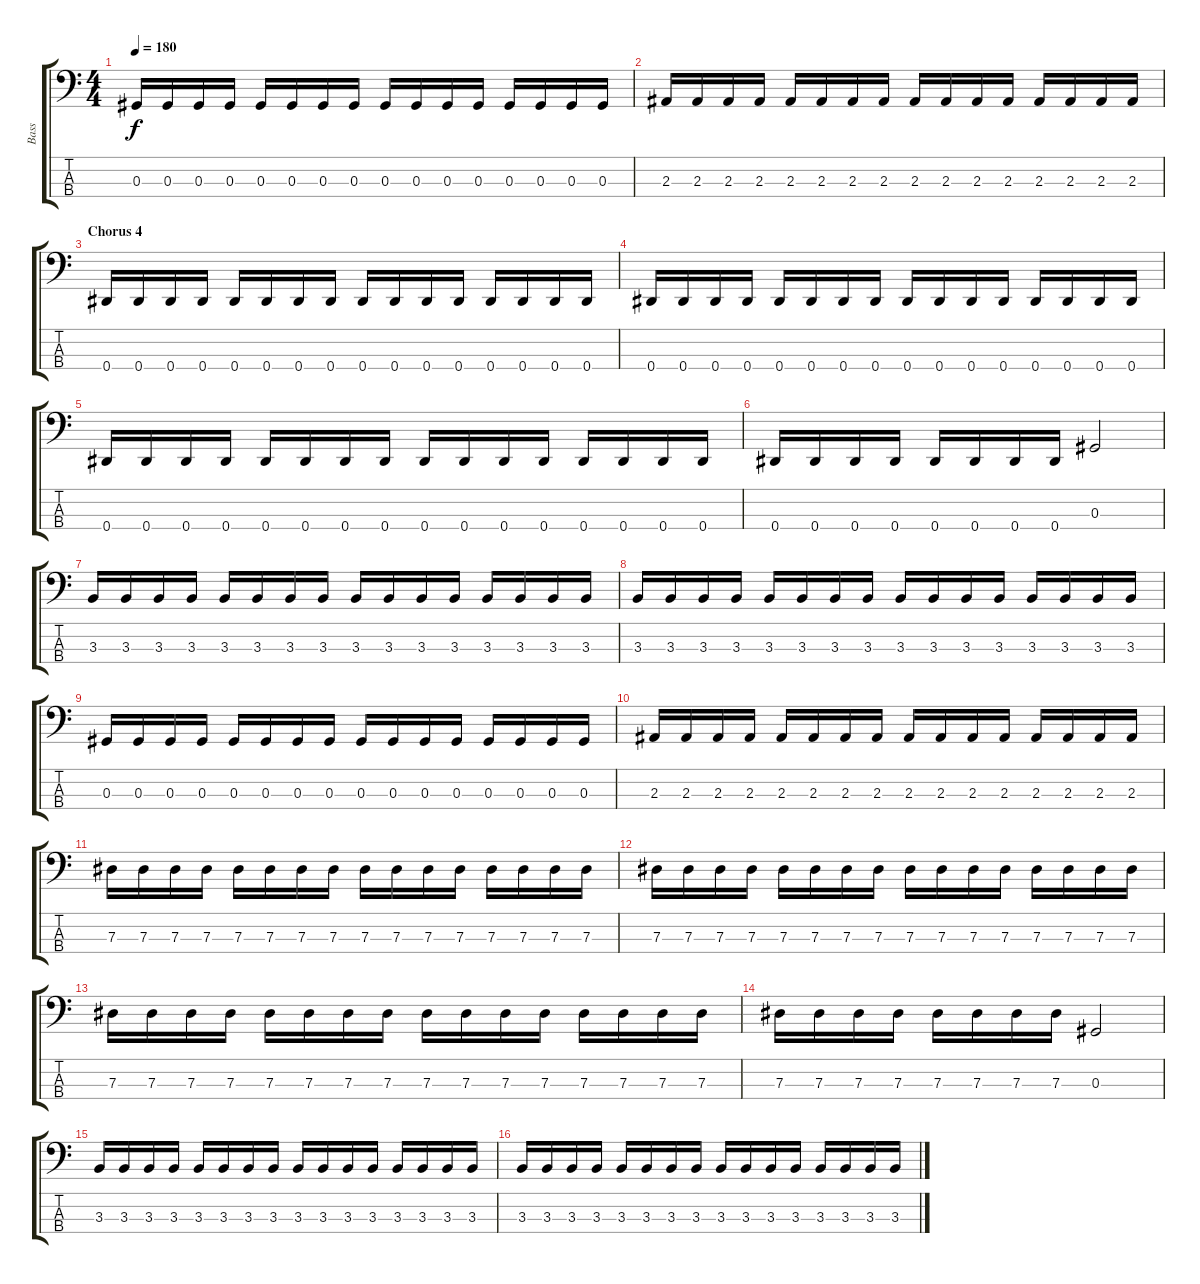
\track ("Bass" "Bass") {instrument electricbasspick}
\staff {score tabs}
\tuning (Gb2 Db2 Ab1 Eb1) {hide}
\ts (4 4)
\tempo 180
\clef f4
\ks c
0.3.16{dy f} 0.3.16 0.3.16 0.3.16 0.3.16 0.3.16 0.3.16 0.3.16 0.3.16 0.3.16 0.3.16 0.3.16 0.3.16 0.3.16 0.3.16 0.3.16 |
2.3.16 2.3.16 2.3.16 2.3.16 2.3.16 2.3.16 2.3.16 2.3.16 2.3.16 2.3.16 2.3.16 2.3.16 2.3.16 2.3.16 2.3.16 2.3.16 |
\section ("" "Chorus 4")
0.4.16 0.4.16 0.4.16 0.4.16 0.4.16 0.4.16 0.4.16 0.4.16 0.4.16 0.4.16 0.4.16 0.4.16 0.4.16 0.4.16 0.4.16 0.4.16 |
0.4.16 0.4.16 0.4.16 0.4.16 0.4.16 0.4.16 0.4.16 0.4.16 0.4.16 0.4.16 0.4.16 0.4.16 0.4.16 0.4.16 0.4.16 0.4.16 |
0.4.16 0.4.16 0.4.16 0.4.16 0.4.16 0.4.16 0.4.16 0.4.16 0.4.16 0.4.16 0.4.16 0.4.16 0.4.16 0.4.16 0.4.16 0.4.16 |
0.4.16 0.4.16 0.4.16 0.4.16 0.4.16 0.4.16 0.4.16 0.4.16 0.3.2 |
3.3.16 3.3.16 3.3.16 3.3.16 3.3.16 3.3.16 3.3.16 3.3.16 3.3.16 3.3.16 3.3.16 3.3.16 3.3.16 3.3.16 3.3.16 3.3.16 |
3.3.16 3.3.16 3.3.16 3.3.16 3.3.16 3.3.16 3.3.16 3.3.16 3.3.16 3.3.16 3.3.16 3.3.16 3.3.16 3.3.16 3.3.16 3.3.16 |
0.3.16 0.3.16 0.3.16 0.3.16 0.3.16 0.3.16 0.3.16 0.3.16 0.3.16 0.3.16 0.3.16 0.3.16 0.3.16 0.3.16 0.3.16 0.3.16 |
2.3.16 2.3.16 2.3.16 2.3.16 2.3.16 2.3.16 2.3.16 2.3.16 2.3.16 2.3.16 2.3.16 2.3.16 2.3.16 2.3.16 2.3.16 2.3.16 |
7.3.16 7.3.16 7.3.16 7.3.16 7.3.16 7.3.16 7.3.16 7.3.16 7.3.16 7.3.16 7.3.16 7.3.16 7.3.16 7.3.16 7.3.16 7.3.16 |
7.3.16 7.3.16 7.3.16 7.3.16 7.3.16 7.3.16 7.3.16 7.3.16 7.3.16 7.3.16 7.3.16 7.3.16 7.3.16 7.3.16 7.3.16 7.3.16 |
7.3.16 7.3.16 7.3.16 7.3.16 7.3.16 7.3.16 7.3.16 7.3.16 7.3.16 7.3.16 7.3.16 7.3.16 7.3.16 7.3.16 7.3.16 7.3.16 |
7.3.16 7.3.16 7.3.16 7.3.16 7.3.16 7.3.16 7.3.16 7.3.16 0.3.2 |
3.3.16 3.3.16 3.3.16 3.3.16 3.3.16 3.3.16 3.3.16 3.3.16 3.3.16 3.3.16 3.3.16 3.3.16 3.3.16 3.3.16 3.3.16 3.3.16 |
3.3.16 3.3.16 3.3.16 3.3.16 3.3.16 3.3.16 3.3.16 3.3.16 3.3.16 3.3.16 3.3.16 3.3.16 3.3.16 3.3.16 3.3.16 3.3.16
